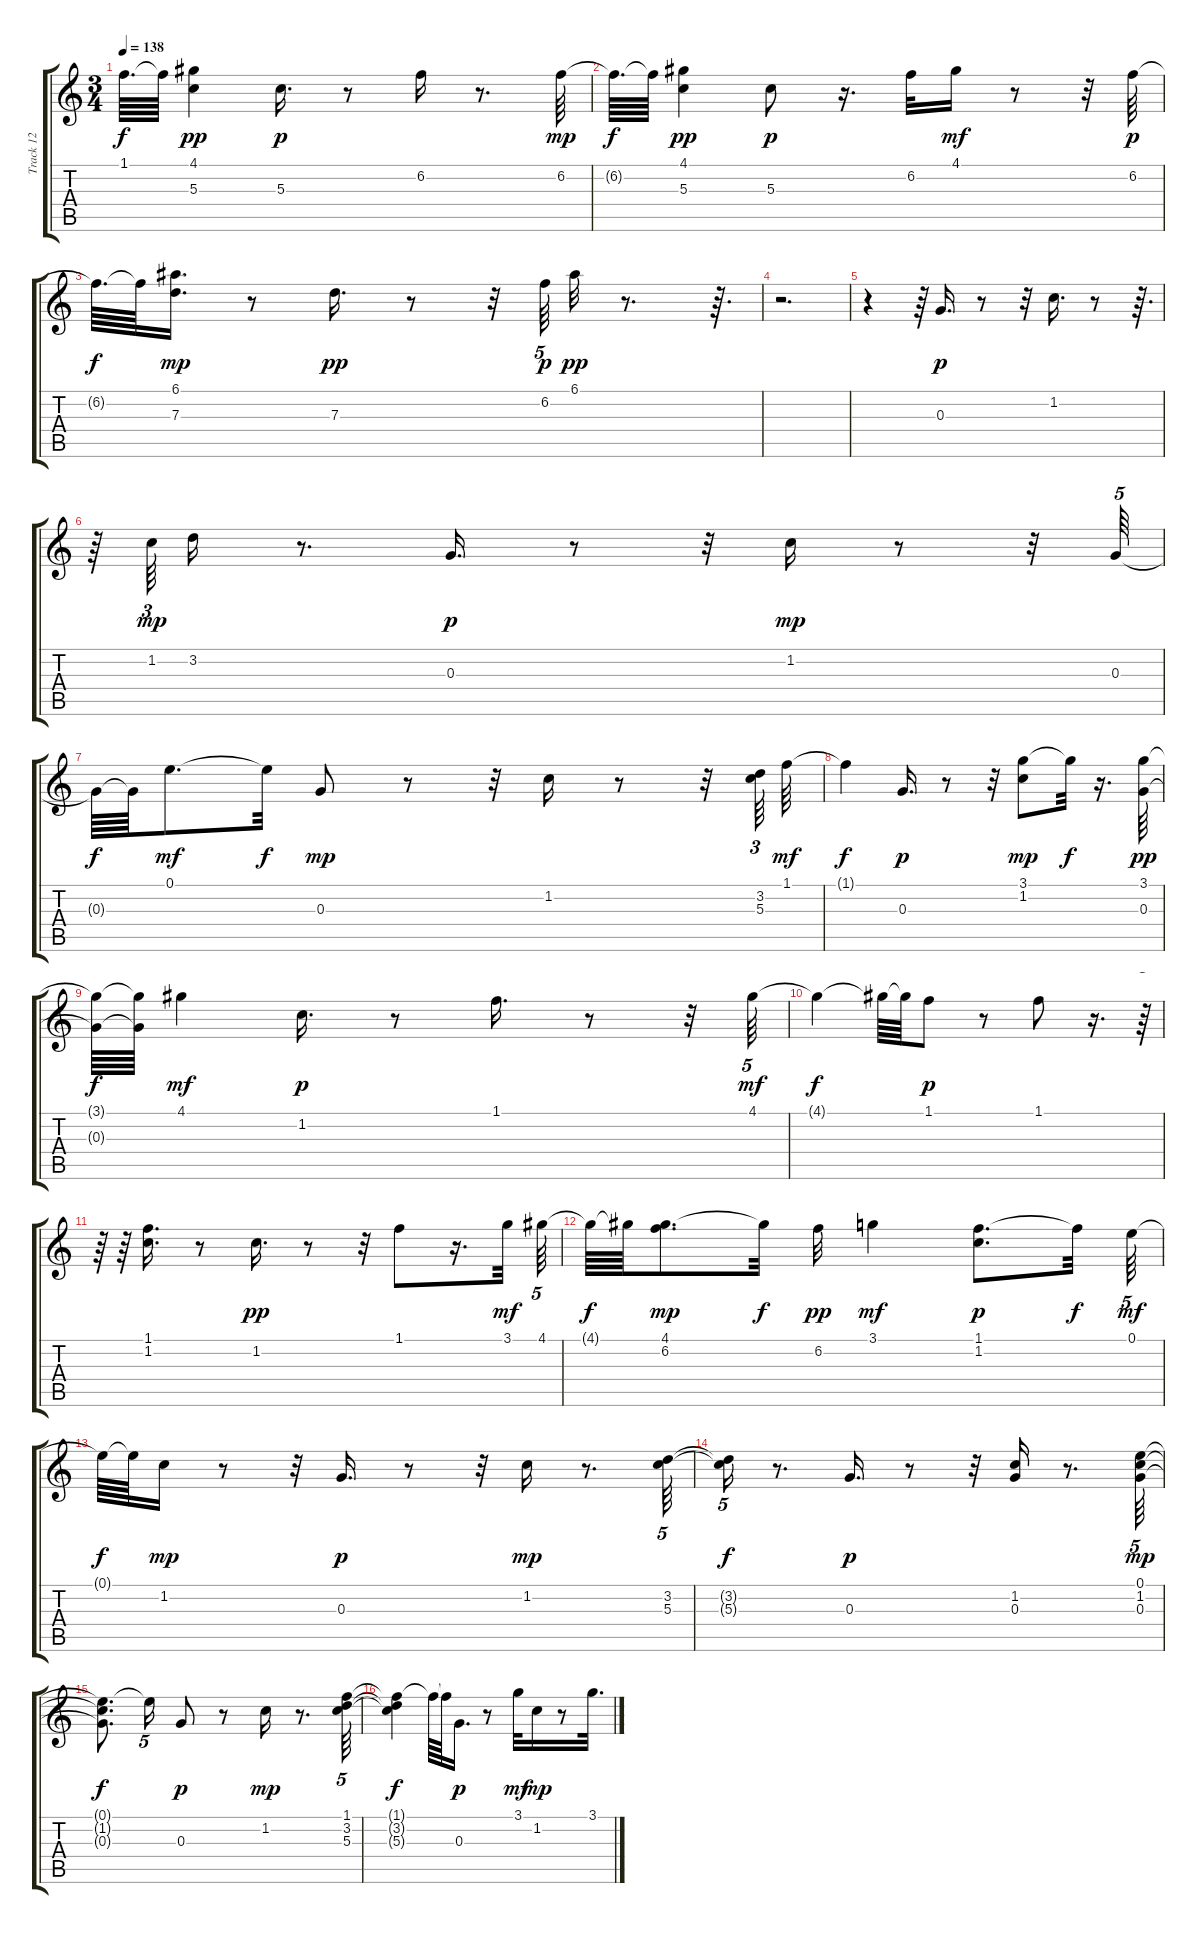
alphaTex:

\track ("Track 12" "Track 12") {instrument acousticguitarnylon}
\staff {score tabs}
\tuning (E4 B3 G3 D3 A2 E2) {hide}
\ts (3 4)
\tempo 138
\clef g2
\ks c
1.1{t}.64{d dy f} 1.1{t}.64 (4.1 5.3).4{dy pp} 5.3.16{d dy p} r.8 6.2.16 r.8{d} 6.2.64{dy mp} |
6.2{t}.64{d dy f} 6.2{t}.64 (4.1 5.3).4{dy pp} 5.3.8{dy p} r.16{d} 6.2.32 4.1.16{dy mf} r.8 r.32 6.2.64{dy p} |
6.2{t}.64{d dy f} 6.2{t}.64 (6.1 7.3).16{d dy mp} r.8 7.3.16{d dy pp} r.8 r.32 6.2.64{tu (5 4) dy p} 6.1.32{dy pp} r.8{d} r.64{d} |
r.2{d} |
r.4 r.64 0.3.16{d dy p} r.8 r.32 1.2.16{d} r.8 r.64{d} |
r.64 1.2.64{tu (3 2) dy mp} 3.2.16 r.8{d} 0.3.16{d dy p} r.8 r.32 1.2.16{dy mp} r.8 r.32 0.3.64{tu (5 4)} |
0.3{t}.64{dy f} 0.3{t}.64 0.1.8{d dy mf} 0.1{t}.32{dy f} 0.3.8{dy mp} r.8 r.32 1.2.16 r.8 r.32 (3.2 5.3).64{tu (3 2)} 1.1.64{dy mf} |
1.1{t}.4{dy f} 0.3.16{d dy p} r.8 r.32 (3.1 1.2).8{dy mp} 3.1{t}.32{dy f} r.16{d} (3.1 0.3).64{dy pp} |
(3.1{t} 0.3{t}).64{dy f} (3.1{t} 0.3{t}).64 4.1.4{dy mf} 1.2.16{d dy p} r.8 1.1.16{d} r.8 r.32 4.1.64{tu (5 4) dy mf} |
4.1{t}.4{dy f} 4.1{t}.64 4.1{t}.64 1.1.8{dy p} r.8 1.1.8 r.16{d} r.64{tu (5 4)} |
r.64 r.64 (1.1 1.2).16{d} r.8 1.2.16{d dy pp} r.8 r.32 1.1.8 r.16{d} 3.1.32{dy mf} 4.1.64{tu (5 4)} |
4.1{t}.64{dy f} 4.1{t}.64 (4.1 6.2).8{d dy mp} 4.1{t}.32{dy f} 6.2.32{dy pp} 3.1.4{dy mf} (1.1 1.2).8{d dy p} 1.1{t}.32{dy f} 0.1.64{tu (5 4) dy mf} |
0.1{t}.64{dy f} 0.1{t}.64 1.2.16{dy mp} r.8 r.32 0.3.16{d dy p} r.8 r.32 1.2.16{dy mp} r.8{d} (3.2 5.3).64{tu (5 4)} |
(3.2{t} 5.3{t}).16{tu (5 4) dy f} r.8{d} 0.3.16{d dy p} r.8 r.32 (1.2 0.3).16 r.8{d} (0.1 1.2 0.3).64{tu (5 4) dy mp} |
(0.1{t} 1.2{t} 0.3{t}).8{d dy f} 0.1{t}.16{tu (5 4)} 0.3.8{dy p} r.8 1.2.16{dy mp} r.8{d} (1.1 3.2 5.3).64{tu (5 4)} |
(1.1{t} 3.2{t} 5.3{t}).4{dy f} 1.1{t}.64 1.1{t}.64 0.3.16{d dy p} r.8 3.1.32{dy mf} 1.2.16{dy mp} r.8 3.1.32{d}
